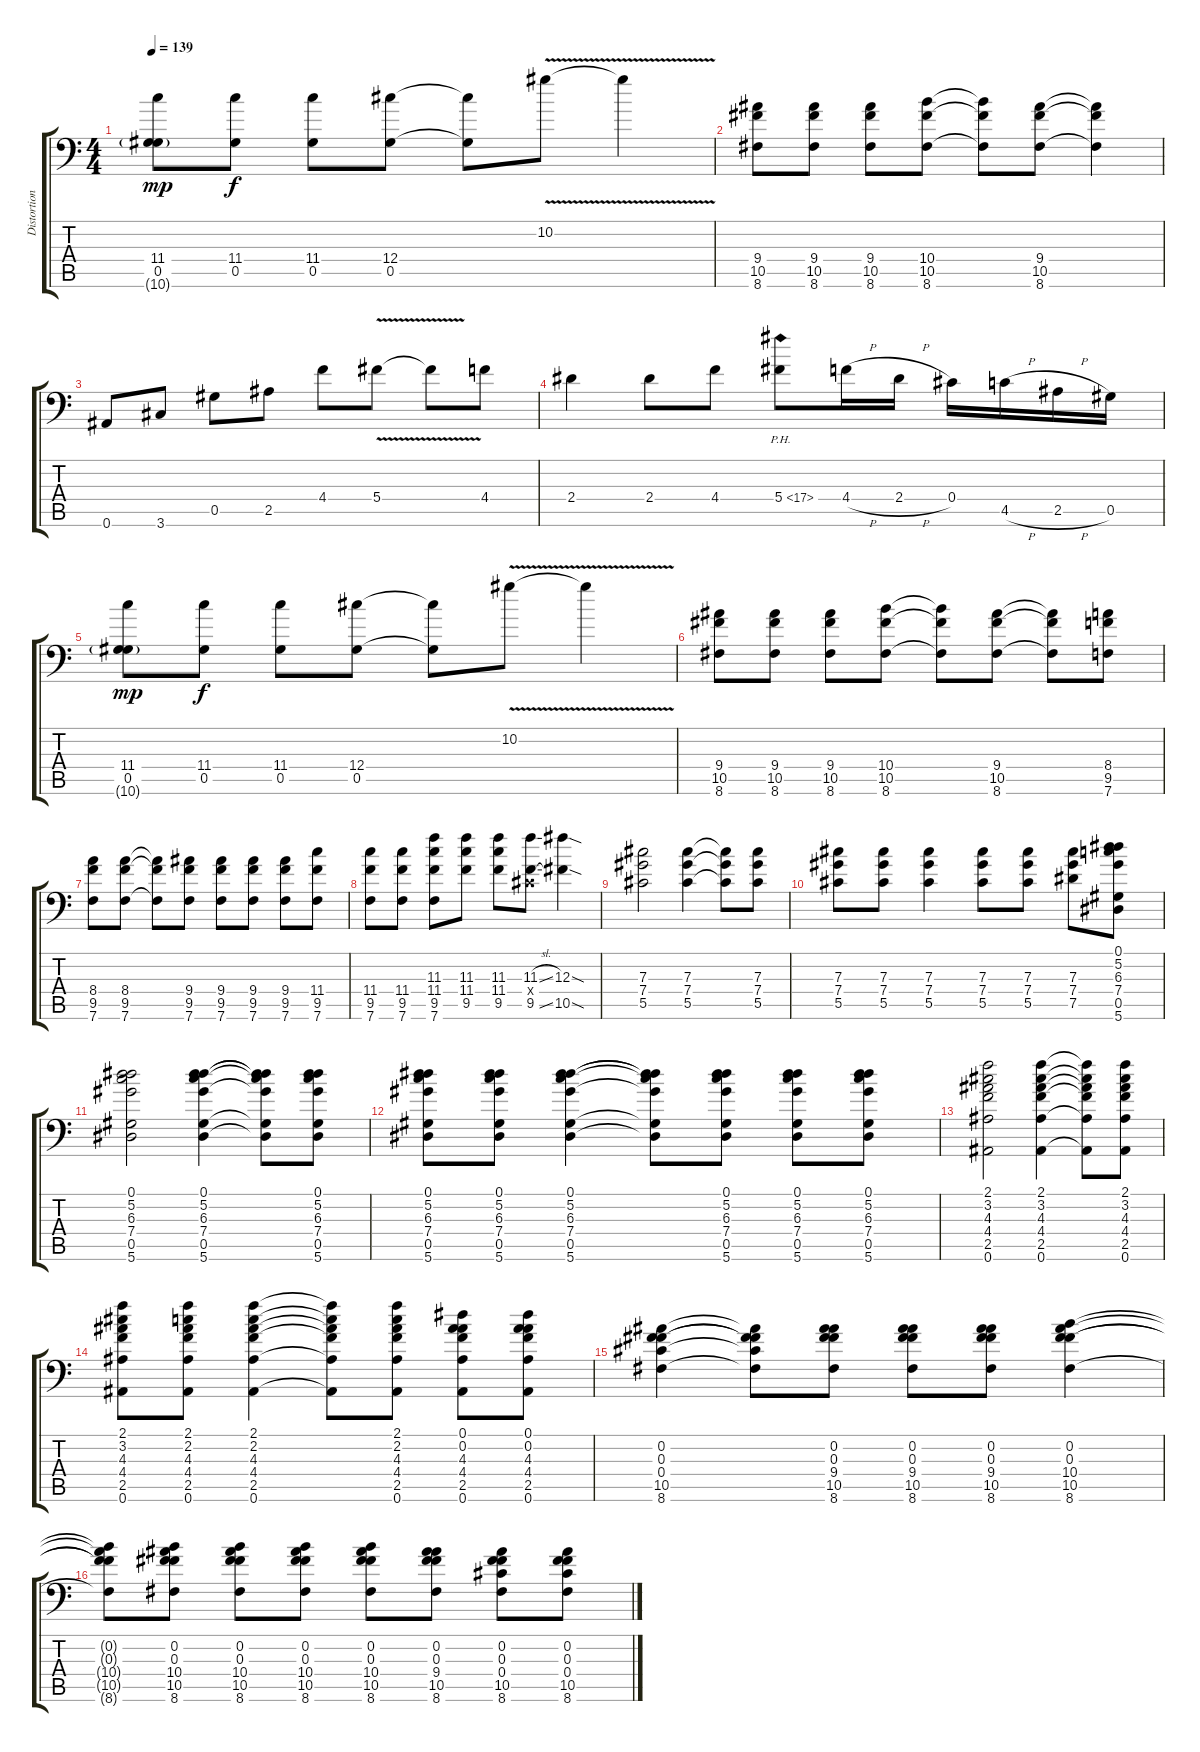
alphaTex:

\track ("Distortion Guitar" "Distortion") {instrument distortionguitar}
\staff {score tabs}
\tuning (Eb4 Bb3 Gb3 Db3 Ab2 Bb1) {hide}
\ts (4 4)
\tempo 139
\clef f4
\ks c
(11.4 0.5 10.6{g}).8{dy mp} (11.4 0.5).8{dy f} (11.4 0.5).8 (12.4 0.5).8 (12.4{t} 0.5{t}).8 10.2{v}.8 10.2{t}.4 |
(9.4 10.5 8.6).8 (9.4 10.5 8.6).8 (9.4 10.5 8.6).8 (10.4 10.5 8.6).8 (10.4{t} 10.5{t} 8.6{t}).8 (9.4 10.5 8.6).8 (9.4{t} 10.5{t} 8.6{t}).4 |
0.6.8 3.6.8 0.5.8 2.5.8 4.4.8 5.4{v}.8 5.4{t}.8 4.4.8 |
2.4.4 2.4.8 4.4.8 5.4{ph 12}.8 4.4{h}.16 2.4{h}.16 0.4.16 4.5{h}.16 2.5{h}.16 0.5.16 |
(11.4 0.5 10.6{g}).8{dy mp} (11.4 0.5).8{dy f} (11.4 0.5).8 (12.4 0.5).8 (12.4{t} 0.5{t}).8 10.2{v}.8 10.2{t}.4 |
(9.4 10.5 8.6).8 (9.4 10.5 8.6).8 (9.4 10.5 8.6).8 (10.4 10.5 8.6).8 (10.4{t} 10.5{t} 8.6{t}).8 (9.4 10.5 8.6).8 (9.4{t} 10.5{t} 8.6{t}).8 (8.4 9.5 7.6).8 |
(8.4 9.5 7.6).8 (8.4 9.5 7.6).8 (8.4{t} 9.5{t} 7.6{t}).8 (9.4 9.5 7.6).8 (9.4 9.5 7.6).8 (9.4 9.5 7.6).8 (9.4 9.5 7.6).8 (11.4 9.5 7.6).8 |
(11.4 9.5 7.6).8 (11.4 9.5 7.6).8 (11.3 11.4 9.5 7.6).8 (11.3 11.4 9.5).8 (11.3 11.4 9.5).8 (11.3{sl} 0.4{x} 9.5{sl}).8 (12.3{sod} 10.5{sod}).4 |
(7.3 7.4 5.5).2 (7.3 7.4 5.5).4 (7.3{t} 7.4{t} 5.5{t}).8 (7.3 7.4 5.5).8 |
(7.3 7.4 5.5).8 (7.3 7.4 5.5).8 (7.3 7.4 5.5).4 (7.3 7.4 5.5).8 (7.3 7.4 5.5).8 (7.3 7.4 7.5).8 (0.1 5.2 6.3 7.4 0.5 5.6).8 |
(0.1 5.2 6.3 7.4 0.5 5.6).2 (0.1 5.2 6.3 7.4 0.5 5.6).4 (0.1{t} 5.2{t} 6.3{t} 7.4{t} 0.5{t} 5.6{t}).8 (0.1 5.2 6.3 7.4 0.5 5.6).8 |
(0.1 5.2 6.3 7.4 0.5 5.6).8 (0.1 5.2 6.3 7.4 0.5 5.6).8 (0.1 5.2 6.3 7.4 0.5 5.6).4 (0.1{t} 5.2{t} 6.3{t} 7.4{t} 0.5{t} 5.6{t}).8 (0.1 5.2 6.3 7.4 0.5 5.6).8 (0.1 5.2 6.3 7.4 0.5 5.6).8 (0.1 5.2 6.3 7.4 0.5 5.6).8 |
(2.1 3.2 4.3 4.4 2.5 0.6).2 (2.1 3.2 4.3 4.4 2.5 0.6).4 (2.1{t} 3.2{t} 4.3{t} 4.4{t} 2.5{t} 0.6{t}).8 (2.1 3.2 4.3 4.4 2.5 0.6).8 |
(2.1 3.2 4.3 4.4 2.5 0.6).8 (2.1 2.2 4.3 4.4 2.5 0.6).8 (2.1 2.2 4.3 4.4 2.5 0.6).4 (2.1{t} 2.2{t} 4.3{t} 4.4{t} 2.5{t} 0.6{t}).8 (2.1 2.2 4.3 4.4 2.5 0.6).8 (0.1 0.2 4.3 4.4 2.5 0.6).8 (0.1 0.2 4.3 4.4 2.5 0.6).8 |
(0.2 0.3 0.4 10.5 8.6).4 (0.2{t} 0.3{t} 0.4{t} 10.5{t} 8.6{t}).8 (0.2 0.3 9.4 10.5 8.6).8 (0.2 0.3 9.4 10.5 8.6).8 (0.2 0.3 9.4 10.5 8.6).8 (0.2 0.3 10.4 10.5 8.6).4 |
(0.2{t} 0.3{t} 10.4{t} 10.5{t} 8.6{t}).8 (0.2 0.3 10.4 10.5 8.6).8 (0.2 0.3 10.4 10.5 8.6).8 (0.2 0.3 10.4 10.5 8.6).8 (0.2 0.3 10.4 10.5 8.6).8 (0.2 0.3 9.4 10.5 8.6).8 (0.2 0.3 0.4 10.5 8.6).8 (0.2 0.3 0.4 10.5 8.6).8
